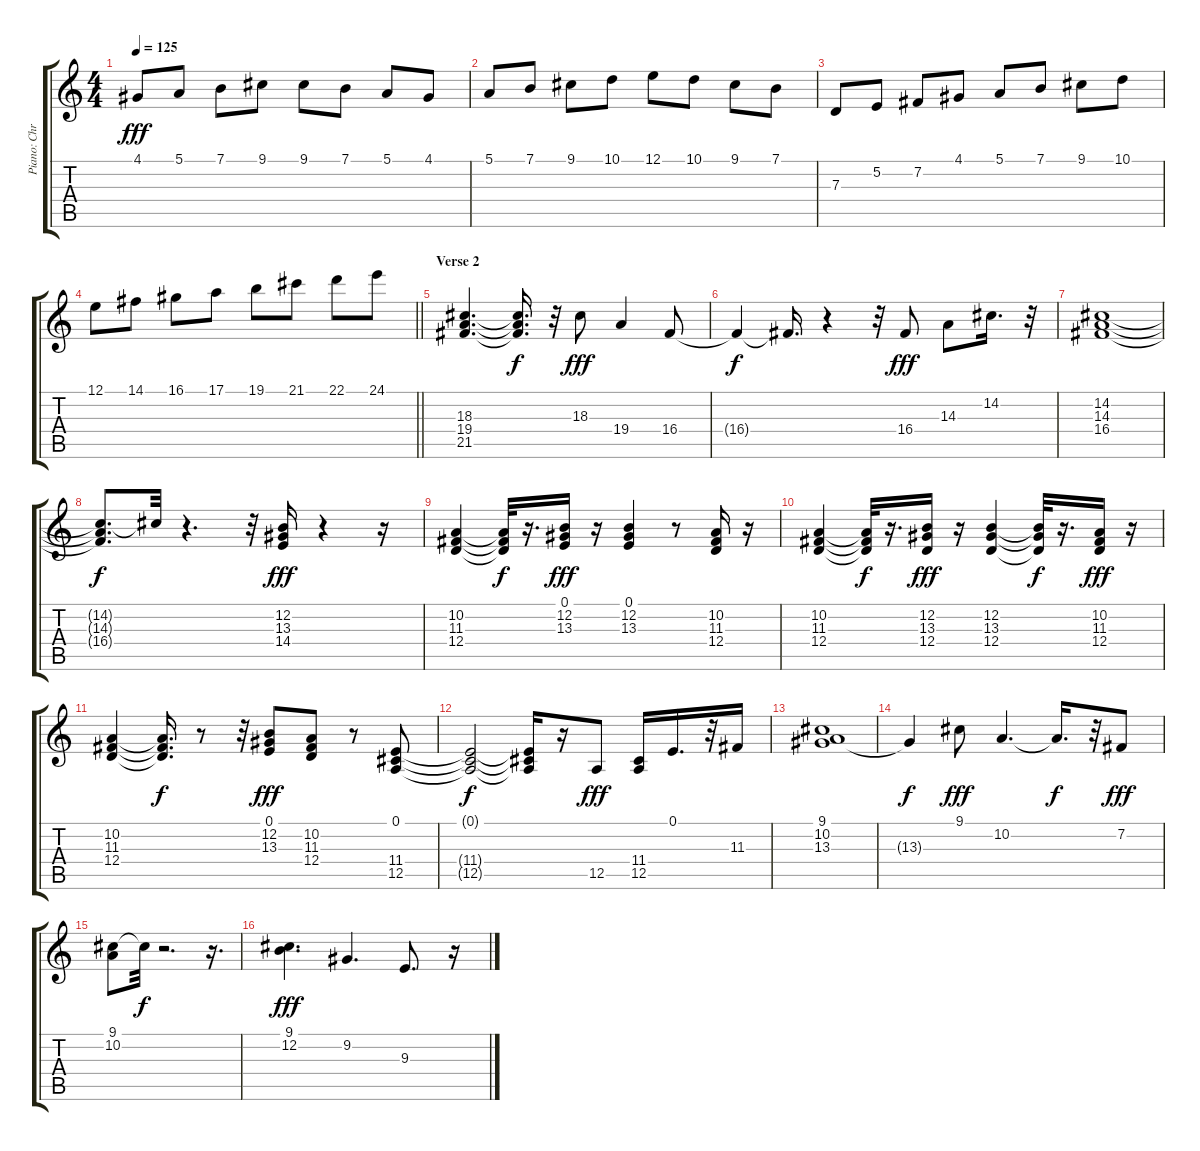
\track ("Piano: Christine McVie" "Piano: Chr") {instrument electricgrandpiano}
\staff {score tabs}
\tuning (E4 B3 G3 D3 A2 E2) {hide}
\ts (4 4)
\tempo 125
\clef g2
\ks c
4.1.8{dy fff} 5.1.8 7.1.8 9.1.8 9.1.8 7.1.8 5.1.8 4.1.8 |
5.1.8 7.1.8 9.1.8 10.1.8 12.1.8 10.1.8 9.1.8 7.1.8 |
7.3.8 5.2.8 7.2.8 4.1.8 5.1.8 7.1.8 9.1.8 10.1.8 |
\barLineRight lightlight
12.1.8 14.1.8 16.1.8 17.1.8 19.1.8 21.1.8 22.1.8 24.1.8 |
\section ("" "Verse 2")
(18.3 19.4 21.5).4{d} (18.3{t} 19.4{t} 21.5{t}).16{d dy f} r.32 18.3.8{dy fff} 19.4.4 16.4.8 |
16.4{t}.4{dy f} 16.4{t}.16{d} r.4 r.32 16.4.8{dy fff} 14.3.8 14.2.16{d} r.32 |
(14.2 14.3 16.4).1 |
(14.2{t} 14.3{t} 16.4{t}).8{d dy f} 14.2{t}.32 r.4{d} r.32 (12.2 13.3 14.4).16{dy fff} r.4 r.16 |
(10.2 11.3 12.4).4 (10.2{t} 11.3{t} 12.4{t}).32{dy f} r.16{d} (0.1 12.2 13.3).16{dy fff} r.16 (0.1 12.2 13.3).4 r.8 (10.2 11.3 12.4).16 r.16 |
(10.2 11.3 12.4).4 (10.2{t} 11.3{t} 12.4{t}).32{dy f} r.16{d} (12.2 13.3 12.4).16{dy fff} r.16 (12.2 13.3 12.4).4 (12.2{t} 13.3{t} 12.4{t}).32{dy f} r.16{d} (10.2 11.3 12.4).16{dy fff} r.16 |
(10.2 11.3 12.4).4 (10.2{t} 11.3{t} 12.4{t}).16{d dy f} r.8 r.32 (0.1 12.2 13.3).8{dy fff} (10.2 11.3 12.4).8 r.8 (0.1 11.4 12.5).8 |
(0.1{t} 11.4{t} 12.5{t}).2{dy f} (0.1{t} 11.4{t} 12.5{t}).16 r.16 12.5.8{dy fff} (11.4 12.5).16 0.1.16{d} r.32 11.3.16 |
(9.1 10.2 13.3).1 |
13.3{t}.4{dy f} 9.1.8{dy fff} 10.2.4{d} 10.2{t}.16{d dy f} r.32 7.2.8{dy fff} |
(9.1 10.2).8 9.1{t}.32{dy f} r.2{d} r.16{d} |
(9.1 12.2).4{d dy fff} 9.2.4{d} 9.3.8{d} r.16
